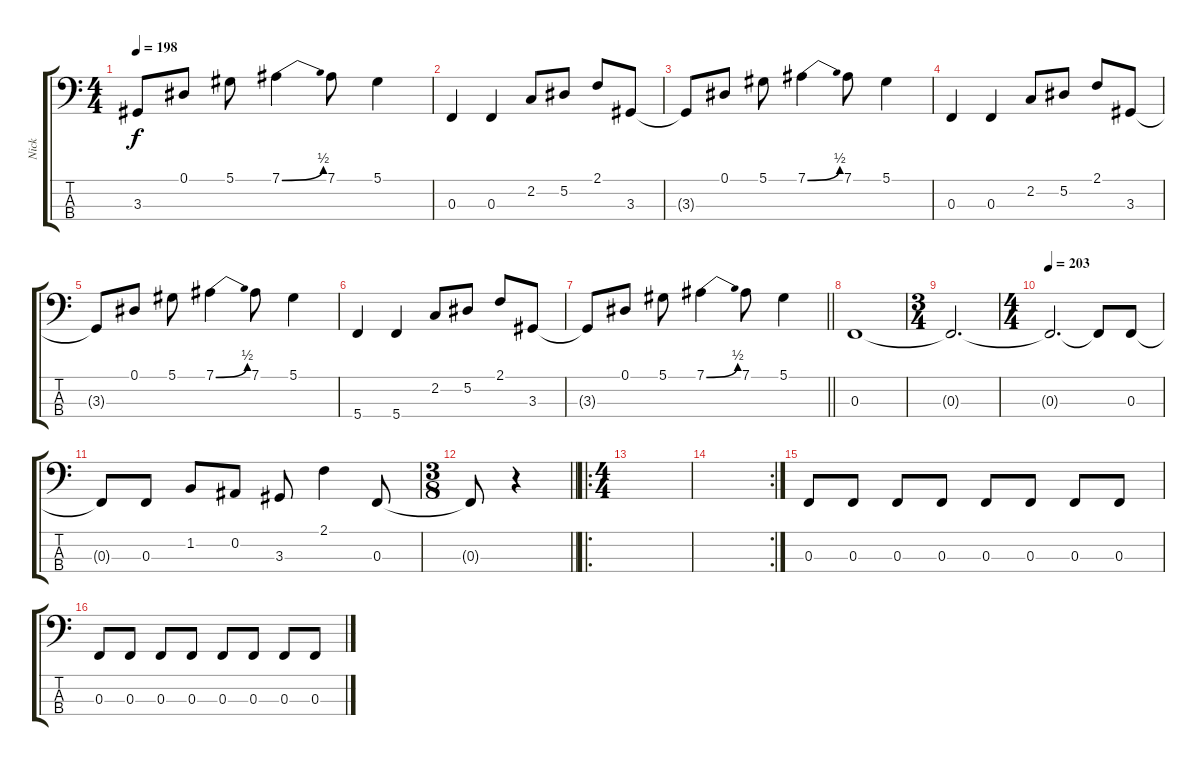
\track ("Nick" "Nick") {instrument electricbassfinger}
\staff {score tabs}
\tuning (Eb2 Bb1 F1 C1) {hide}
\ts (4 4)
\tempo 198
\clef f4
\ks c
3.3{t}.8{dy f} 0.1.8 5.1.8 7.1{be (bend 0 0 60 2)}.4 7.1.8 5.1.4 |
0.3.4 0.3.4 2.2.8 5.2.8 2.1.8 3.3.8 |
3.3{t}.8 0.1.8 5.1.8 7.1{be (bend 0 0 60 2)}.4 7.1.8 5.1.4 |
0.3.4 0.3.4 2.2.8 5.2.8 2.1.8 3.3.8 |
3.3{t}.8 0.1.8 5.1.8 7.1{be (bend 0 0 60 2)}.4 7.1.8 5.1.4 |
5.4.4 5.4.4 2.2.8 5.2.8 2.1.8 3.3.8 |
\barLineRight lightlight
3.3{t}.8 0.1.8 5.1.8 7.1{be (bend 0 0 60 2)}.4 7.1.8 5.1.4 |
0.3.1 |
\ts (3 4)
0.3{t}.2{d} |
\ts (4 4)
\tempo 203
0.3{t}.2{d} 0.3{t}.8 0.3.8 |
0.3{t}.8 0.3.8 1.2.8 0.2.8 3.3.8 2.1.4 0.3.8 |
\ts (3 8)
\barLineRight lightlight
0.3{t}.8 r.4 |
\ro
\ts (4 4)
\section ("" "")
|
\rc 2
|
0.3.8 0.3.8 0.3.8 0.3.8 0.3.8 0.3.8 0.3.8 0.3.8 |
0.3.8 0.3.8 0.3.8 0.3.8 0.3.8 0.3.8 0.3.8 0.3.8
